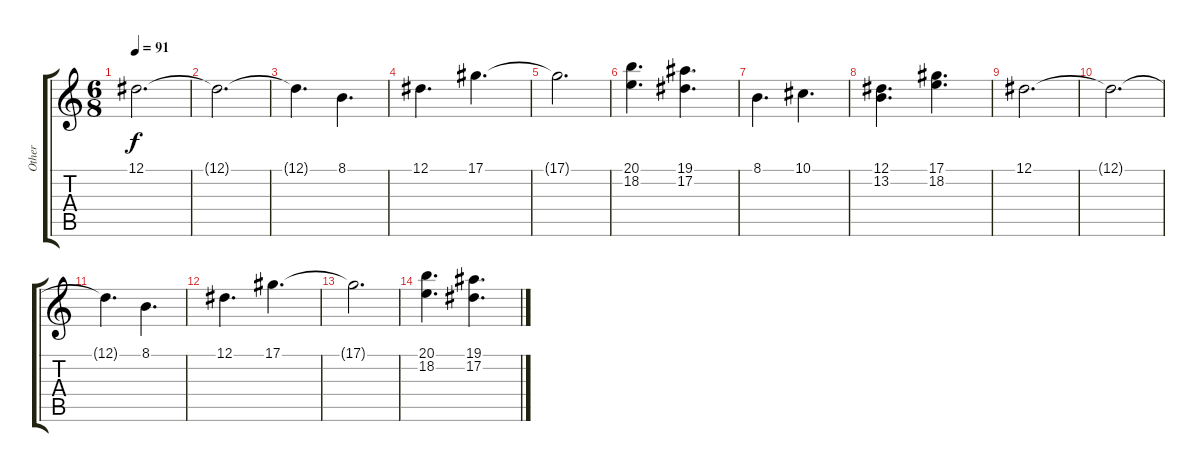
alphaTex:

\track ("Other" "Other") {instrument flute}
\staff {score tabs}
\tuning (Eb4 Bb3 Gb3 Db3 Ab2 Eb2) {hide}
\ts (6 8)
\tempo 91
\clef g2
\ks c
12.1.2{d dy f} |
12.1{t}.2{d} |
12.1{t}.4{d} 8.1.4{d} |
12.1.4{d} 17.1.4{d} |
17.1{t}.2{d} |
(20.1 18.2).4{d} (19.1 17.2).4{d} |
8.1.4{d volume 8} 10.1.4{d} |
(12.1 13.2).4{d} (17.1 18.2).4{d} |
12.1.2{d volume 6} |
12.1{t}.2{d} |
12.1{t}.4{d} 8.1.4{d} |
12.1.4{d volume 1} 17.1.4{d} |
17.1{t}.2{d} |
(20.1 18.2).4{d} (19.1 17.2).4{d}
